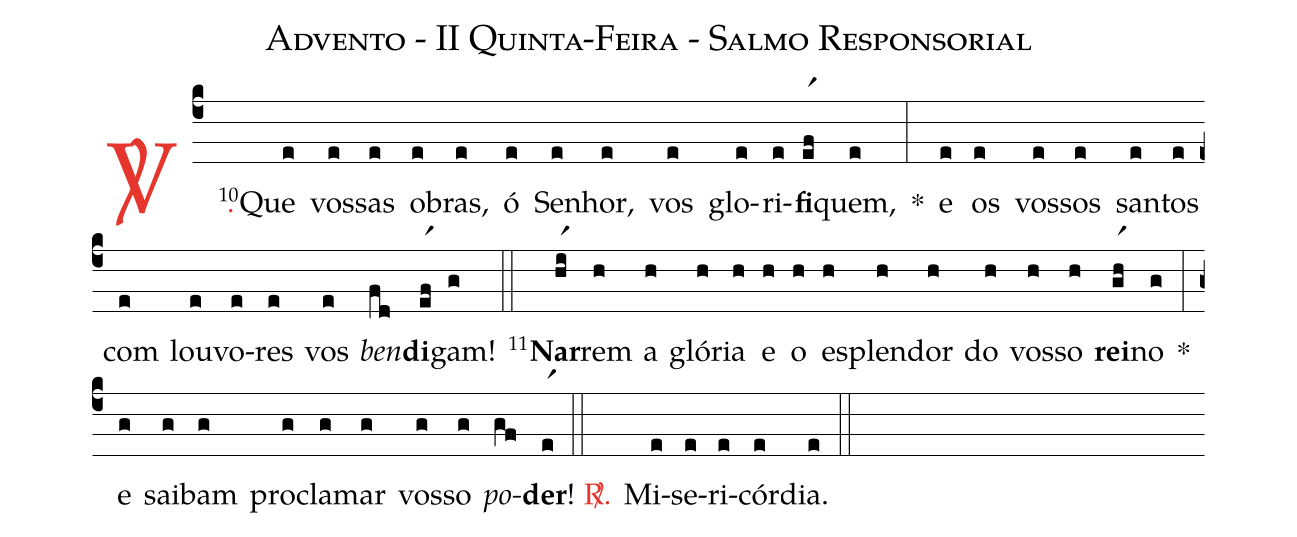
name: Advento - II Quinta-Feira - Salmo Responsorial;
%%
(c4) <c><sp>V/</sp>.</c>() <v>\VSup{10}</v>Que(e) vos(e)sas(e) o(e)bras,(e) ó(e) Se(e)nhor,(e) vos(e) glo(e)ri(e)<b>fi</b>(er1f)quem,(e) *(:)
e(e) os(e) vos(e)sos(e) san(e)tos(e) com(e) lou(e)vo(e)res(e) vos(e) <i>ben</i>(fd)<b>di</b>(er1f)gam!(g)

(::)

<v>\VSup{11}</v><b>Nar</b>(hr1i)rem(h) a(h) gló(h)ria(h) e(h) o(h) es(h)plen(h)dor(h) do(h) vos(h)so(h) <b>rei</b>(gr1h)no(g) *(:)
e(g) sai(g)bam(g) pro(g)cla(g)mar(g) vos(g)so(g) <i>po</i>(gf)<b>der</b>!(er1)

(::)

<c><sp>R/</sp>.</c>() Mi(e)se(e)ri(e)cór(e)dia.(e)

(::)
